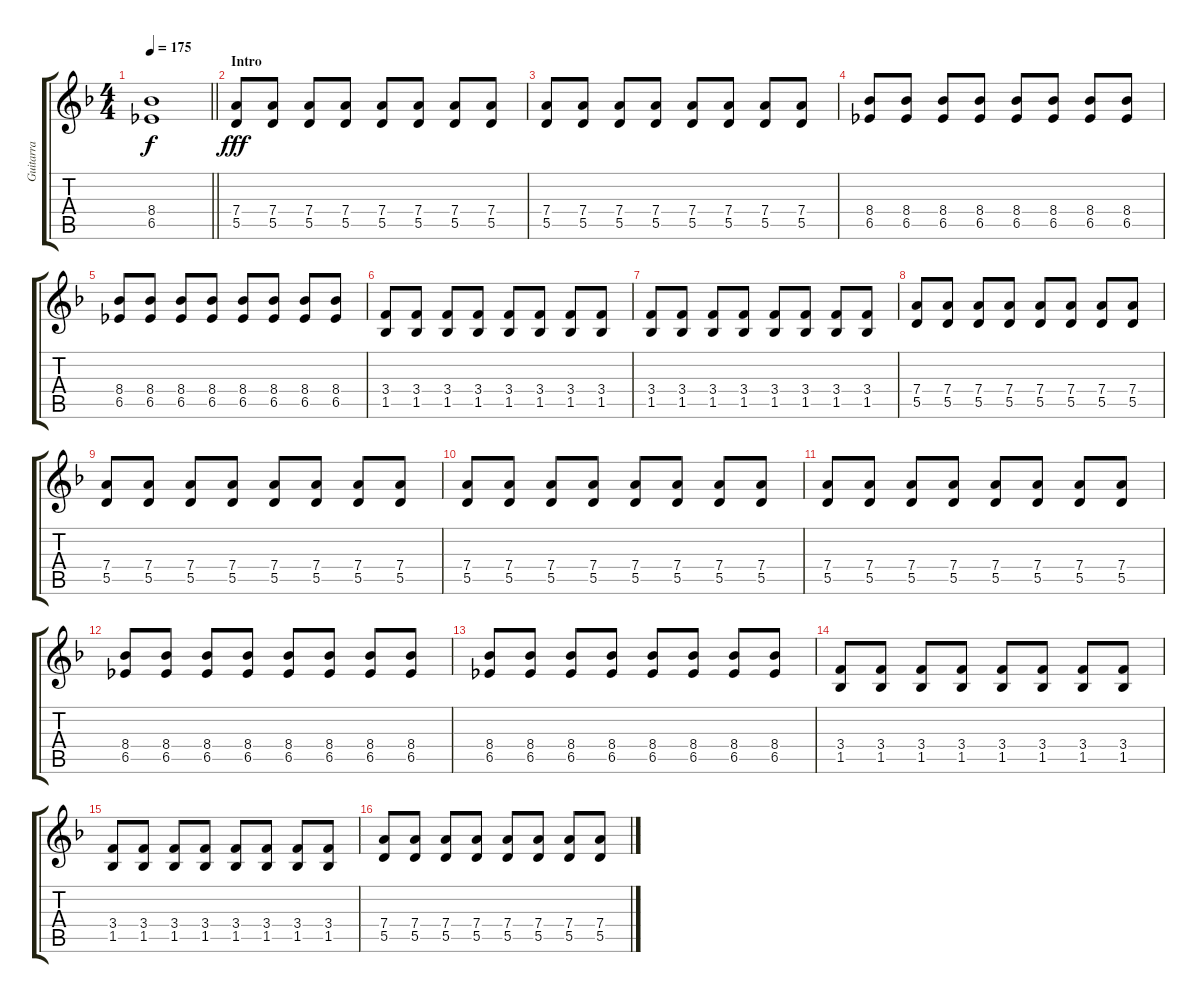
\track ("Guitarra" "Guitarra") {instrument distortionguitar}
\staff {score tabs}
\tuning (E4 B3 G3 D3 A2 E2) {hide}
\ts (4 4)
\tempo 175
\clef g2
\barLineRight lightlight
\ks dminor
(8.4{t} 6.5{t}).1{dy f} |
\section ("" "Intro")
(7.4 5.5).8{dy fff} (7.4 5.5).8 (7.4 5.5).8 (7.4 5.5).8 (7.4 5.5).8 (7.4 5.5).8 (7.4 5.5).8 (7.4 5.5).8 |
(7.4 5.5).8 (7.4 5.5).8 (7.4 5.5).8 (7.4 5.5).8 (7.4 5.5).8 (7.4 5.5).8 (7.4 5.5).8 (7.4 5.5).8 |
(8.4 6.5).8 (8.4 6.5).8 (8.4 6.5).8 (8.4 6.5).8 (8.4 6.5).8 (8.4 6.5).8 (8.4 6.5).8 (8.4 6.5).8 |
(8.4 6.5).8 (8.4 6.5).8 (8.4 6.5).8 (8.4 6.5).8 (8.4 6.5).8 (8.4 6.5).8 (8.4 6.5).8 (8.4 6.5).8 |
(3.4 1.5).8 (3.4 1.5).8 (3.4 1.5).8 (3.4 1.5).8 (3.4 1.5).8 (3.4 1.5).8 (3.4 1.5).8 (3.4 1.5).8 |
(3.4 1.5).8 (3.4 1.5).8 (3.4 1.5).8 (3.4 1.5).8 (3.4 1.5).8 (3.4 1.5).8 (3.4 1.5).8 (3.4 1.5).8 |
(7.4 5.5).8 (7.4 5.5).8 (7.4 5.5).8 (7.4 5.5).8 (7.4 5.5).8 (7.4 5.5).8 (7.4 5.5).8 (7.4 5.5).8 |
(7.4 5.5).8 (7.4 5.5).8 (7.4 5.5).8 (7.4 5.5).8 (7.4 5.5).8 (7.4 5.5).8 (7.4 5.5).8 (7.4 5.5).8 |
(7.4 5.5).8 (7.4 5.5).8 (7.4 5.5).8 (7.4 5.5).8 (7.4 5.5).8 (7.4 5.5).8 (7.4 5.5).8 (7.4 5.5).8 |
(7.4 5.5).8 (7.4 5.5).8 (7.4 5.5).8 (7.4 5.5).8 (7.4 5.5).8 (7.4 5.5).8 (7.4 5.5).8 (7.4 5.5).8 |
(8.4 6.5).8 (8.4 6.5).8 (8.4 6.5).8 (8.4 6.5).8 (8.4 6.5).8 (8.4 6.5).8 (8.4 6.5).8 (8.4 6.5).8 |
(8.4 6.5).8 (8.4 6.5).8 (8.4 6.5).8 (8.4 6.5).8 (8.4 6.5).8 (8.4 6.5).8 (8.4 6.5).8 (8.4 6.5).8 |
(3.4 1.5).8 (3.4 1.5).8 (3.4 1.5).8 (3.4 1.5).8 (3.4 1.5).8 (3.4 1.5).8 (3.4 1.5).8 (3.4 1.5).8 |
(3.4 1.5).8 (3.4 1.5).8 (3.4 1.5).8 (3.4 1.5).8 (3.4 1.5).8 (3.4 1.5).8 (3.4 1.5).8 (3.4 1.5).8 |
(7.4 5.5).8 (7.4 5.5).8 (7.4 5.5).8 (7.4 5.5).8 (7.4 5.5).8 (7.4 5.5).8 (7.4 5.5).8 (7.4 5.5).8
